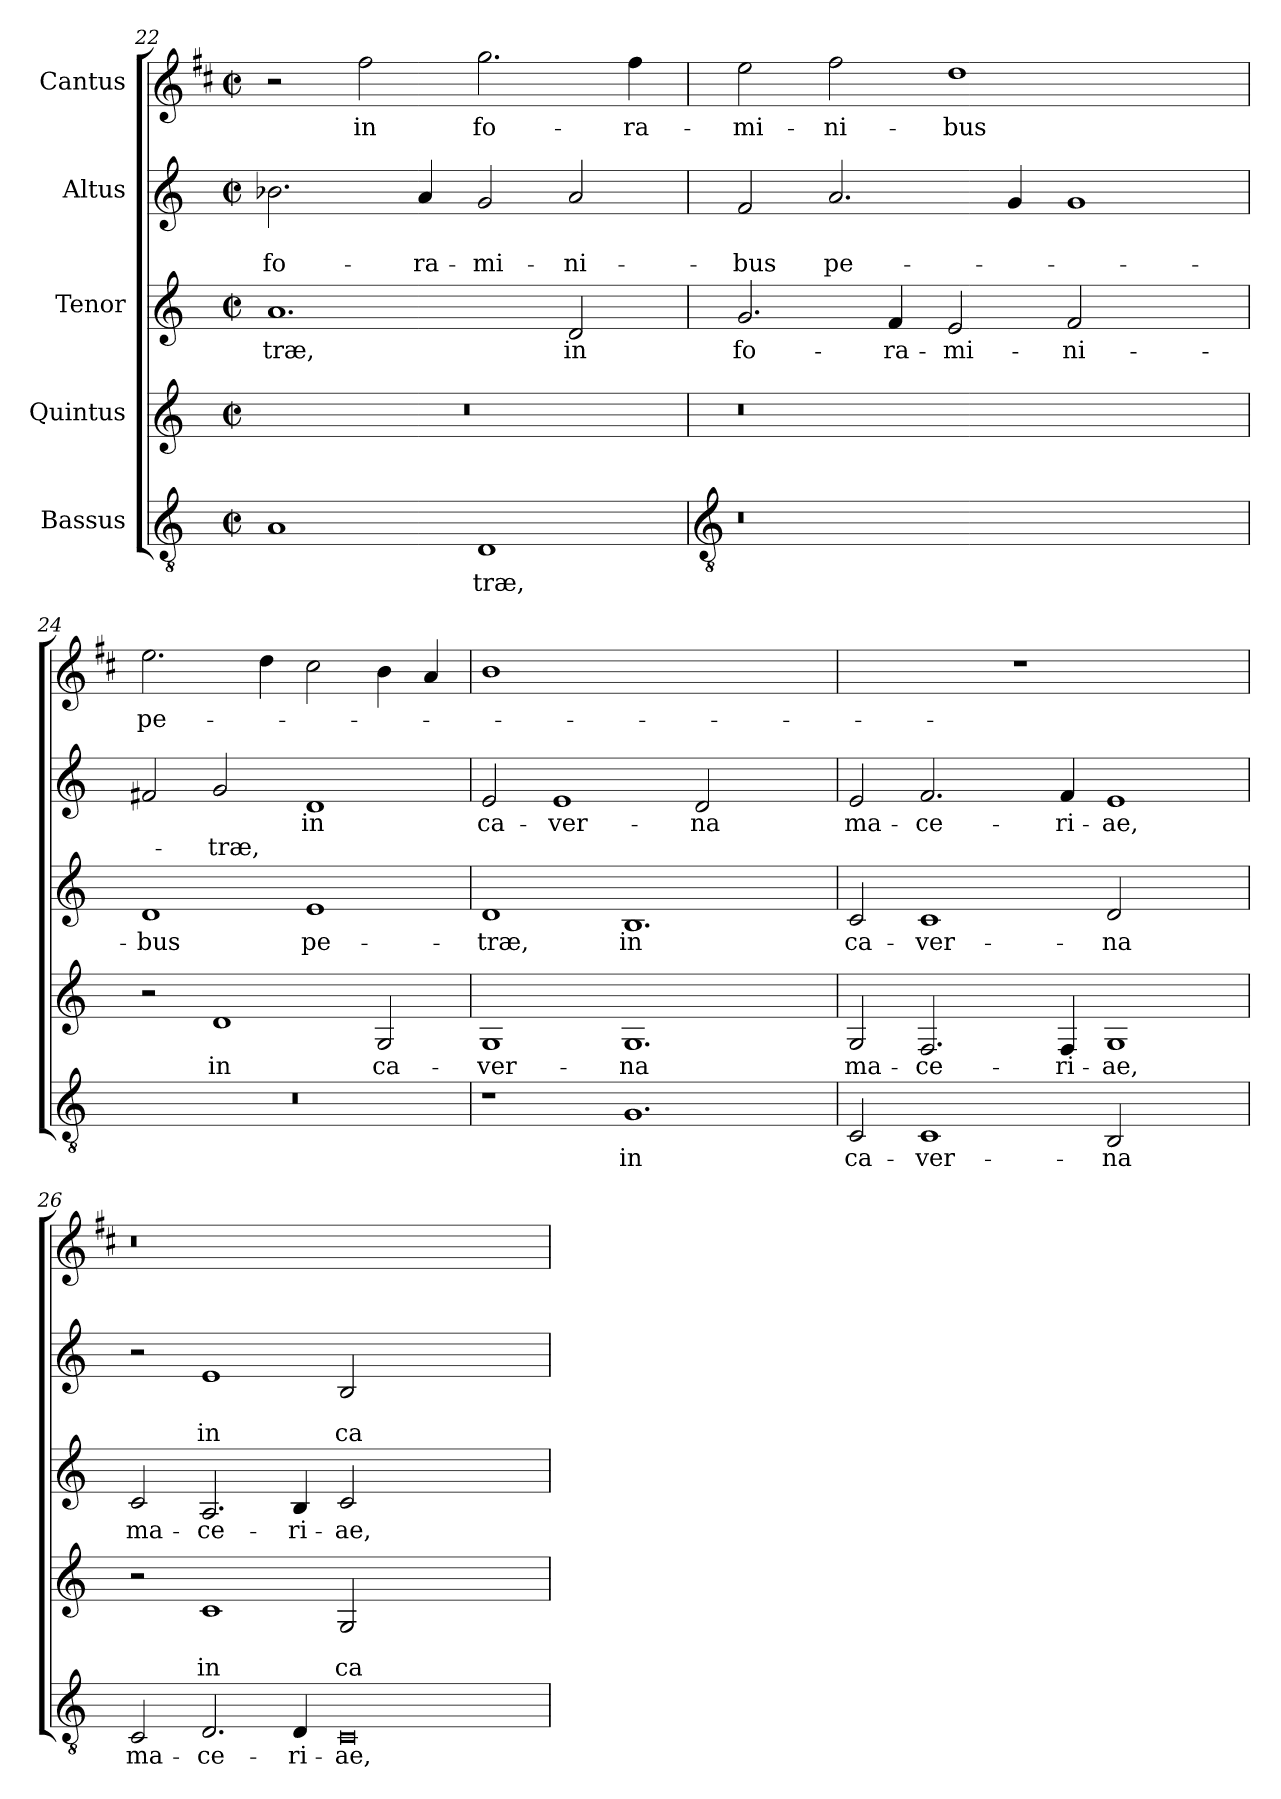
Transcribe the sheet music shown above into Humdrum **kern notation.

**kern	**text	**kern	**text	**text	**kern	**text	**kern	**text	**text	**kern	**text
*part5	*part5	*part4	*part4	*part4	*part3	*part3	*part2	*part2	*part2	*part1	*part1
*staff5	*staff5	*staff4	*staff4	*staff4	*staff3	*staff3	*staff2	*staff2	*staff2	*staff1	*staff1
*I"Bassus	*	*I"Quintus	*	*	*I"Tenor	*	*I"Altus	*	*	*I"Cantus	*
!!LO:LB:g=z
*clefGv2	*	*clefG2	*	*	*clefG2	*	*clefG2	*	*	*clefG2	*
*	*	*	*	*	*	*	*	*	*	*ITrd1c2	*
*k[]	*	*k[]	*	*	*k[]	*	*k[]	*	*	*k[]	*
*C:	*	*C:	*	*	*C:	*	*C:	*	*	*C:	*
*M4/2	*	*M4/2	*	*	*M4/2	*	*M4/2	*	*	*M4/2	*
*met(c|)	*	*met(c|)	*	*	*met(c|)	*	*met(c|)	*	*	*met(c|)	*
=22A	=22A	=22A	=22A	=22A	=22A	=22A	=22A	=22A	=22A	=22A	=22A
!	!	!	!	!	!	!LO:LY:b	!	!	!LO:LY:b	!	!
1A	.	0r	.	.	1.a	træ,	2.b-X	.	fo-	2r	.
!	!	!	!	!	!	!	!	!	!	!	!LO:LY:b
.	.	.	.	.	.	.	.	.	.	2ee	in
!	!	!	!	!	!	!	!	!	!LO:LY:b	!	!
.	.	.	.	.	.	.	4a	.	-ra-	.	.
!	!LO:LY:b	!	!	!	!	!	!	!	!LO:LY:b	!	!LO:LY:b
1D	træ,	.	.	.	.	.	2g	.	-mi-	2.ff	fo-
!	!	!	!	!	!	!LO:LY:b	!	!	!LO:LY:b	!	!
.	.	.	.	.	2d	in	2a	.	-ni-	.	.
!	!	!	!	!	!	!	!	!	!	!	!LO:LY:b
.	.	.	.	.	.	.	.	.	.	4ee	-ra-
!!LO:LB:g=z
=23	=23	=23	=23	=23	=23	=23	=23	=23	=23	=23	=23
*clefGv2	*	*	*	*	*	*	*	*	*	*	*
!	!	!	!	!	!	!LO:LY:b	!	!	!LO:LY:b	!	!LO:LY:b
0r	.	0r	.	.	2.g	fo-	2f	.	-bus	2dd	-mi-
!	!	!	!	!	!	!	!	!	!LO:LY:b	!	!LO:LY:b
.	.	.	.	.	.	.	2.a	.	pe-	2ee	-ni-
!	!	!	!	!	!	!LO:LY:b	!	!	!	!	!
.	.	.	.	.	4f	-ra-	.	.	.	.	.
!	!	!	!	!	!	!LO:LY:b	!	!	!	!	!LO:LY:b
.	.	.	.	.	2e	-mi-	.	.	.	1cc	-bus
.	.	.	.	.	.	.	4g	.	.	.	.
!	!	!	!	!	!	!LO:LY:b	!	!	!	!	!
.	.	.	.	.	2f	-ni-	1g	.	.	.	.
2ryy	.	2ryy	.	.	2ryy	.	.	.	.	2ryy	.
=24	=24	=24	=24	=24	=24	=24	=24	=24	=24	=24	=24
!	!	!	!	!	!	!LO:LY:b	!	!	!	!	!LO:LY:b
0r	.	2r	.	.	1d	-bus	2f#X	.	.	2.dd	pe-
!	!	!	!LO:LY:b	!	!	!	!	!	!LO:LY:b	!	!
.	.	1d	in	.	.	.	2g	.	-træ,	.	.
.	.	.	.	.	.	.	.	.	.	4cc	.
!	!	!	!	!	!	!LO:LY:b	!	!LO:LY:b	!	!	!
.	.	.	.	.	1e	pe-	1d	in	.	2b	.
!	!	!	!LO:LY:b	!	!	!	!	!	!	!	!
.	.	2G	ca-	.	.	.	.	.	.	4a	.
.	.	.	.	.	.	.	.	.	.	4g	.
=25A	=25A	=25A	=25A	=25A	=25A	=25A	=25A	=25A	=25A	=25A	=25A
!	!	!	!LO:LY:b	!	!	!LO:LY:b	!	!LO:LY:b	!	!	!
1r	.	1G	-ver-	.	1d	-træ,	2e	ca-	.	1a	.
!	!	!	!	!	!	!	!	!LO:LY:b	!	!	!
.	.	.	.	.	.	.	1e	-ver-	.	.	.
!	!LO:LY:b	!	!LO:LY:b	!	!	!LO:LY:b	!	!	!	!	!LO:LY:b
1.G	in	1.G	-na	.	1.B	in	.	.	.	[1gyy	-træ,
!	!	!	!	!	!	!	!	!LO:LY:b	!	!	!
.	.	.	.	.	.	.	2d	-na	.	.	.
.	.	.	.	.	.	.	2ryy	.	.	2ryy	.
=25B	=25B	=25B	=25B	=25B	=25B	=25B	=25B	=25B	=25B	=25B	=25B
!	!LO:LY:b	!	!LO:LY:b	!	!	!LO:LY:b	!	!LO:LY:b	!	!	!
2C	ca-	2G	ma-	.	2c	ca-	2e	ma-	.	2.gyy_	.
!	!LO:LY:b	!	!LO:LY:b	!	!	!LO:LY:b	!	!LO:LY:b	!	!	!
1C	-ver-	2.F	-ce-	.	1c	-ver-	2.f	-ce-	.	.	.
.	.	.	.	.	.	.	.	.	.	4gyy]	.
.	.	.	.	.	.	.	.	.	.	1r	.
!	!	!	!LO:LY:b	!	!	!	!	!LO:LY:b	!	!	!
.	.	4F	-ri-	.	.	.	4f	-ri-	.	.	.
!	!LO:LY:b	!	!LO:LY:b	!	!	!LO:LY:b	!	!LO:LY:b	!	!	!
2BB	-na	1G	-ae,	.	2d	-na	1e	-ae,	.	.	.
2ryy	.	.	.	.	2ryy	.	.	.	.	2ryy	.
=26A	=26A	=26A	=26A	=26A	=26A	=26A	=26A	=26A	=26A	=26A	=26A
!	!LO:LY:b	!	!	!	!	!LO:LY:b	!	!	!	!	!
2C	ma-	2r	.	.	2c	ma-	2r	.	.	0r	.
!	!LO:LY:b	!	!	!LO:LY:b	!	!LO:LY:b	!	!	!LO:LY:b	!	!
2.D	-ce-	1c	.	in	2.A	-ce-	1e	.	in	.	.
!	!LO:LY:b	!	!	!	!	!LO:LY:b	!	!	!	!	!
4D	-ri-	.	.	.	4B	-ri-	.	.	.	.	.
!	!LO:LY:b	!	!	!LO:LY:b	!	!LO:LY:b	!	!	!LO:LY:b	!	!
0C	-ae,	2G	.	ca-	2c	-ae,	2B	.	ca-	.	.
.	.	1.ryy	.	.	1.ryy	.	1.ryy	.	.	1.ryy	.
=	=	=	=	=	=	=	=	=	=	=	=
*-	*-	*-	*-	*-	*-	*-	*-	*-	*-	*-	*-
